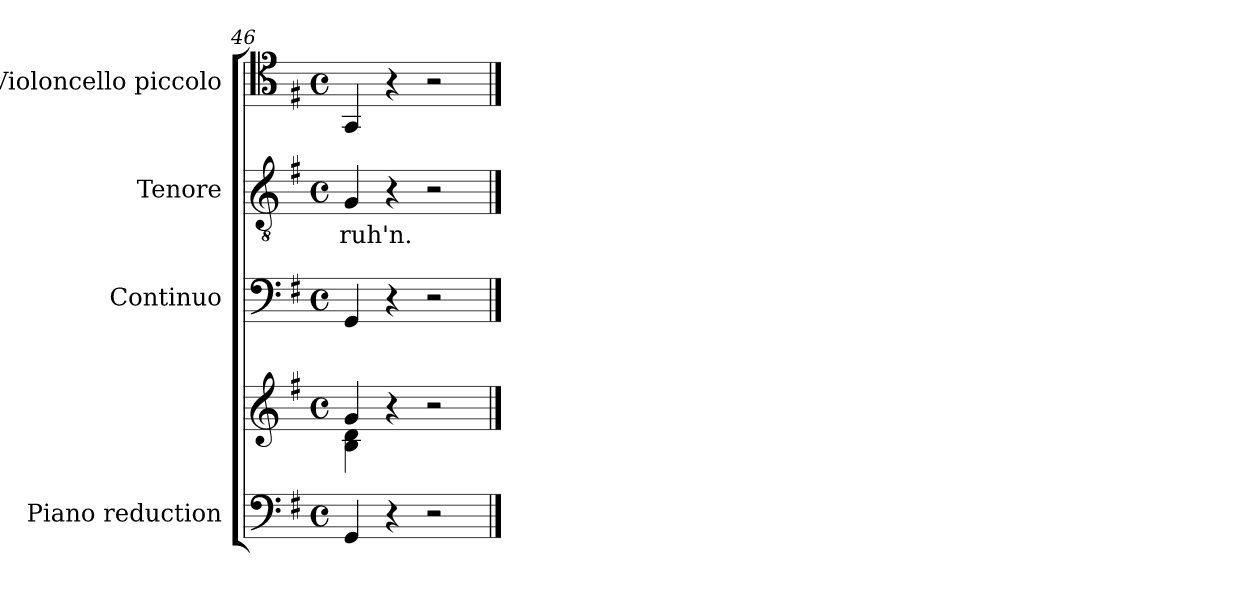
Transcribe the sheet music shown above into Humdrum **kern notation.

**kern	**kern	**kern	**kern	**text	**kern
*part4	*part4	*part3	*part2	*part2	*part1
*staff5	*staff4	*staff3	*staff2	*staff2	*staff1
*I"Piano reduction	*	*I"Continuo	*I"Tenore	*	*I"Violoncello piccolo
*I'Pno	*	*	*	*	*
*clefF4	*clefG2	*clefF4	*clefGv2	*	*clefC4
*k[f#]	*k[f#]	*k[f#]	*k[f#]	*	*k[f#]
*M4/4	*M4/4	*M4/4	*M4/4	*	*M4/4
*met(c)	*met(c)	*met(c)	*met(c)	*	*met(c)
=46	=46	=46	=46	=46	=46
*	*^	*	*	*	*
!	!	!	!	!	!LO:LY:b	!
4GG/	4g/	4B\ 4d\	4GG/	4G/	-ruh'n.	4GG/
4r	4r	4ryy	4r	4r	.	4r
2r	2r	2ryy	2r	2r	.	2r
*	*v	*v	*	*	*	*
==	==	==	==	==	==
*-	*-	*-	*-	*-	*-
